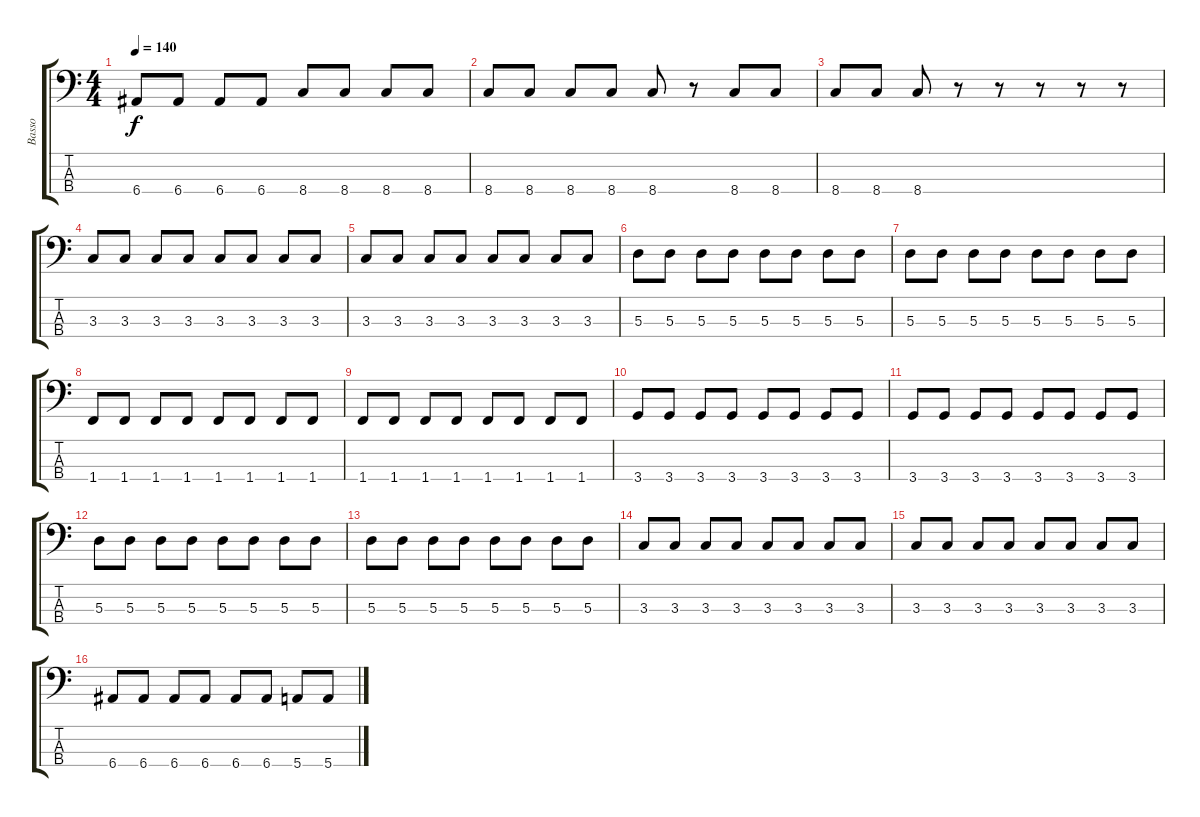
\track ("Basso" "Basso") {instrument electricbasspick}
\staff {score tabs}
\tuning (G2 D2 A1 E1) {hide}
\ts (4 4)
\tempo 140
\clef f4
\ks c
6.4.8{dy f} 6.4.8 6.4.8 6.4.8 8.4.8 8.4.8 8.4.8 8.4.8 |
8.4.8 8.4.8 8.4.8 8.4.8 8.4.8 r.8 8.4.8 8.4.8 |
8.4.8 8.4.8 8.4.8 r.8 r.8 r.8 r.8 r.8 |
3.3.8 3.3.8 3.3.8 3.3.8 3.3.8 3.3.8 3.3.8 3.3.8 |
3.3.8 3.3.8 3.3.8 3.3.8 3.3.8 3.3.8 3.3.8 3.3.8 |
5.3.8 5.3.8 5.3.8 5.3.8 5.3.8 5.3.8 5.3.8 5.3.8 |
5.3.8 5.3.8 5.3.8 5.3.8 5.3.8 5.3.8 5.3.8 5.3.8 |
1.4.8 1.4.8 1.4.8 1.4.8 1.4.8 1.4.8 1.4.8 1.4.8 |
1.4.8 1.4.8 1.4.8 1.4.8 1.4.8 1.4.8 1.4.8 1.4.8 |
3.4.8 3.4.8 3.4.8 3.4.8 3.4.8 3.4.8 3.4.8 3.4.8 |
3.4.8 3.4.8 3.4.8 3.4.8 3.4.8 3.4.8 3.4.8 3.4.8 |
5.3.8 5.3.8 5.3.8 5.3.8 5.3.8 5.3.8 5.3.8 5.3.8 |
5.3.8 5.3.8 5.3.8 5.3.8 5.3.8 5.3.8 5.3.8 5.3.8 |
3.3.8 3.3.8 3.3.8 3.3.8 3.3.8 3.3.8 3.3.8 3.3.8 |
3.3.8 3.3.8 3.3.8 3.3.8 3.3.8 3.3.8 3.3.8 3.3.8 |
6.4.8 6.4.8 6.4.8 6.4.8 6.4.8 6.4.8 5.4.8 5.4.8
